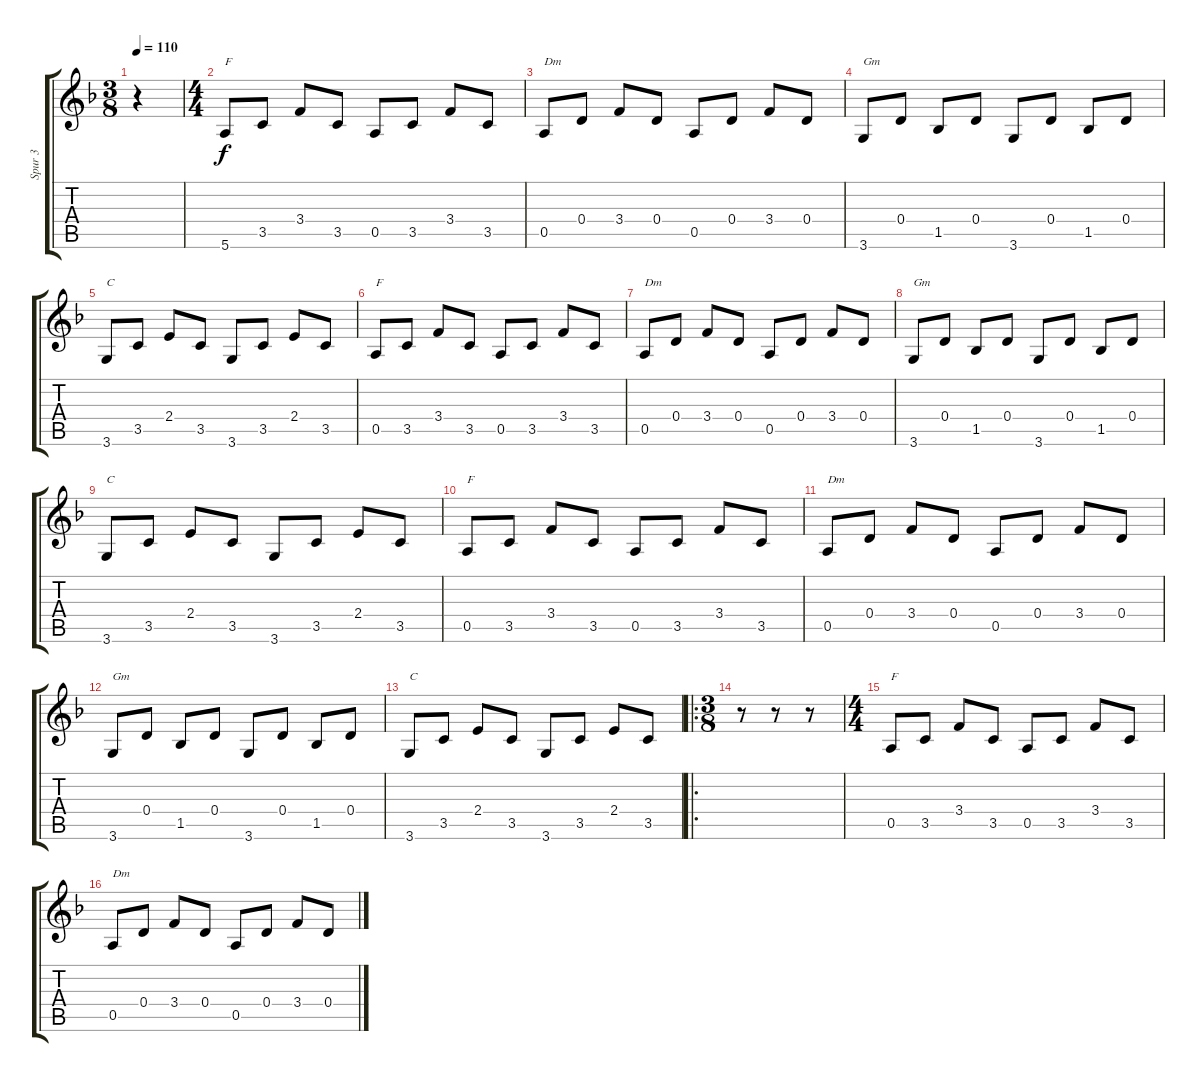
\track ("Spur 3" "Spur 3") {instrument electricguitarjazz}
\staff {score tabs}
\tuning (E4 B3 G3 D3 A2 E2) {hide}
\ts (3 8)
\tempo 110
\clef g2
\ks f
r.4{dy f instrument electricguitarjazz} |
\ts (4 4)
5.6.8{txt "F"} 3.5.8 3.4.8 3.5.8 0.5.8 3.5.8 3.4.8 3.5.8 |
0.5.8{txt "Dm"} 0.4.8 3.4.8 0.4.8 0.5.8 0.4.8 3.4.8 0.4.8 |
3.6.8{txt "Gm"} 0.4.8 1.5.8 0.4.8 3.6.8 0.4.8 1.5.8 0.4.8 |
3.6.8{txt "C"} 3.5.8 2.4.8 3.5.8 3.6.8 3.5.8 2.4.8 3.5.8 |
0.5.8{txt "F"} 3.5.8 3.4.8 3.5.8 0.5.8 3.5.8 3.4.8 3.5.8 |
0.5.8{txt "Dm"} 0.4.8 3.4.8 0.4.8 0.5.8 0.4.8 3.4.8 0.4.8 |
3.6.8{txt "Gm"} 0.4.8 1.5.8 0.4.8 3.6.8 0.4.8 1.5.8 0.4.8 |
3.6.8{txt "C"} 3.5.8 2.4.8 3.5.8 3.6.8 3.5.8 2.4.8 3.5.8 |
0.5.8{txt "F"} 3.5.8 3.4.8 3.5.8 0.5.8 3.5.8 3.4.8 3.5.8 |
0.5.8{txt "Dm"} 0.4.8 3.4.8 0.4.8 0.5.8 0.4.8 3.4.8 0.4.8 |
3.6.8{txt "Gm"} 0.4.8 1.5.8 0.4.8 3.6.8 0.4.8 1.5.8 0.4.8 |
3.6.8{txt "C"} 3.5.8 2.4.8 3.5.8 3.6.8 3.5.8 2.4.8 3.5.8 |
\ro
\ts (3 8)
r.8 r.8 r.8 |
\ts (4 4)
0.5.8{txt "F"} 3.5.8 3.4.8 3.5.8 0.5.8 3.5.8 3.4.8 3.5.8 |
0.5.8{txt "Dm"} 0.4.8 3.4.8 0.4.8 0.5.8 0.4.8 3.4.8 0.4.8
